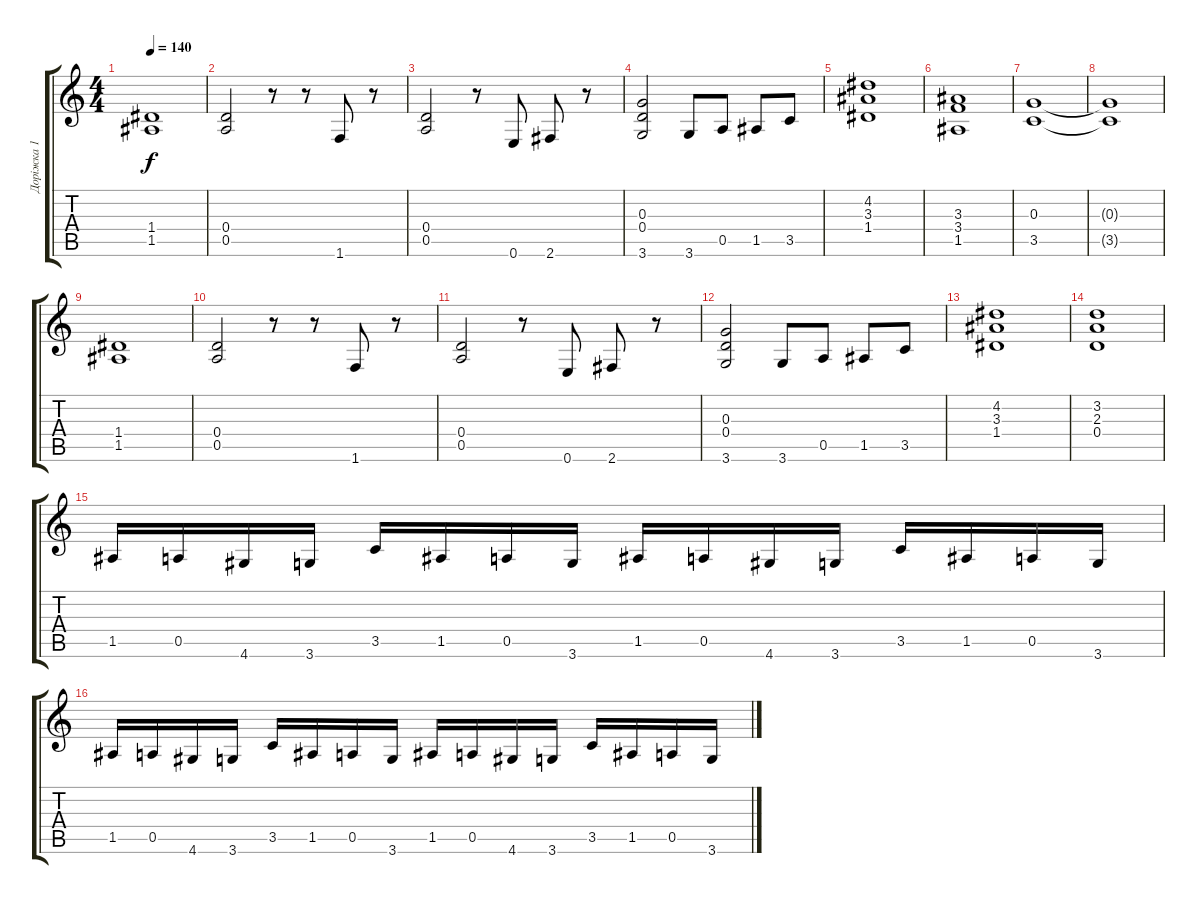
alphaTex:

\track ("Доріжка 1" "Доріжка 1") {instrument distortionguitar}
\staff {score tabs}
\tuning (E4 B3 G3 D3 A2 E2) {hide}
\ts (4 4)
\tempo 140
\clef g2
\ks c
(1.4 1.5).1{dy f} |
(0.4 0.5).2 r.8 r.8 1.6.8 r.8 |
(0.4 0.5).2 r.8 0.6.8 2.6.8 r.8 |
(0.3 0.4 3.6).2 3.6.8 0.5.8 1.5.8 3.5.8 |
(4.2 3.3 1.4).1 |
(3.3 3.4 1.5).1 |
(0.3 3.5).1 |
(0.3{t} 3.5{t}).1 |
(1.4 1.5).1 |
(0.4 0.5).2 r.8 r.8 1.6.8 r.8 |
(0.4 0.5).2 r.8 0.6.8 2.6.8 r.8 |
(0.3 0.4 3.6).2 3.6.8 0.5.8 1.5.8 3.5.8 |
(4.2 3.3 1.4).1 |
(3.2 2.3 0.4).1 |
1.5.16 0.5.16 4.6.16 3.6.16 3.5.16 1.5.16 0.5.16 3.6.16 1.5.16 0.5.16 4.6.16 3.6.16 3.5.16 1.5.16 0.5.16 3.6.16 |
1.5.16 0.5.16 4.6.16 3.6.16 3.5.16 1.5.16 0.5.16 3.6.16 1.5.16 0.5.16 4.6.16 3.6.16 3.5.16 1.5.16 0.5.16 3.6.16
